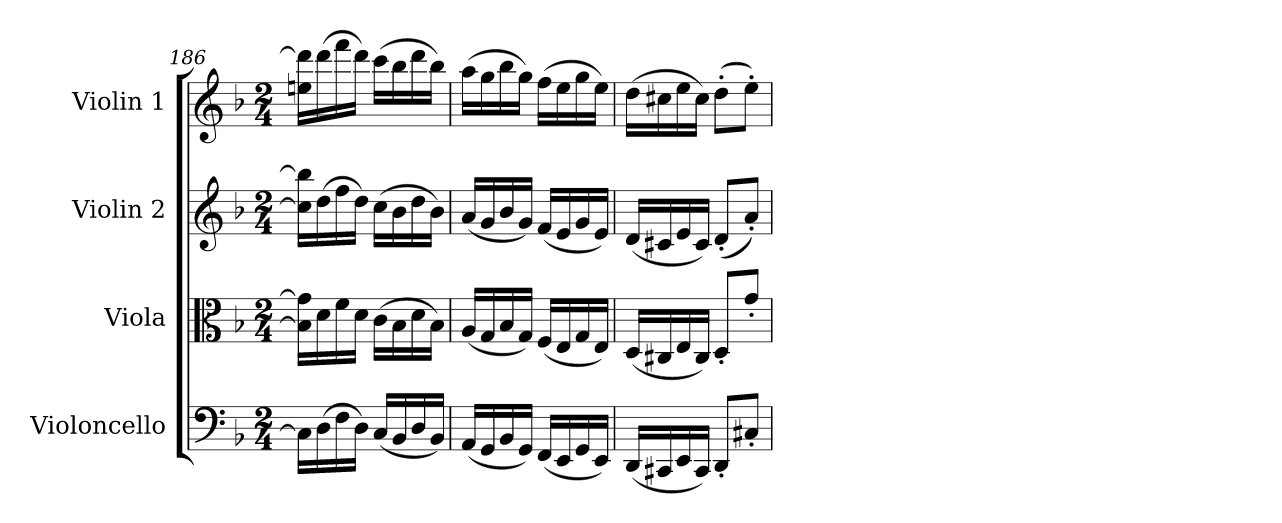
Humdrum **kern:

**kern	**kern	**kern	**kern
*part4	*part3	*part2	*part1
*staff4	*staff3	*staff2	*staff1
*I"Violoncello	*I"Viola	*I"Violin 2	*I"Violin 1
*I'Vc	*I'Vla	*I'Vln	*I'Vln
*clefF4	*clefC3	*clefG2	*clefG2
*k[b-]	*k[b-]	*k[b-]	*k[b-]
*M2/4	*M2/4	*M2/4	*M2/4
=186	=186	=186	=186
16C\LL]	16B-\] 16g\]LL	16cc\] 16bb-\]LL	16een\ 16ddd\]LL
(16D\	16d\	(16dd\	(16ddd\
16F\	16f\	16ff\	16fff\
16D\JJ)	16d\JJ	16dd\JJ)	16ddd\JJ)
(16C/LL	(16c\LL	(16cc\LL	(16ccc\LL
16BB-/	16B-\	16b-\	16bb-\
16D/	16d\	16dd\	16ddd\
16BB-/JJ)	16B-\JJ)	16b-\JJ)	16bb-\JJ)
!!LO:LB:g=z
=187	=187	=187	=187
(16AA/LL	(16A/LL	(16a/LL	(16aa\LL
16GG/	16G/	16g/	16gg\
16BB-/	16B-/	16b-/	16bb-\
16GG/JJ)	16G/JJ)	16g/JJ)	16gg\JJ)
(16FF/LL	(16F/LL	(16f/LL	(16ff\LL
16EE/	16E/	16e/	16ee\
16GG/	16G/	16g/	16gg\
16EE/JJ)	16E/JJ)	16e/JJ)	16ee\JJ)
=188	=188	=188	=188
(16DD/LL	(16D/LL	(16d/LL	(16dd\LL
16CC#X/	16C#X/	16c#X/	16cc#X\
16EE/	16E/	16e/	16ee\
16CC#/JJ)	16C#/JJ)	16c#/JJ)	16cc#\JJ)
8DD'/L	8D'/L	(8d'/L	(8dd'\L
8C#X'/J	8g'/J	8a'/J)	8ee'\J)
=	=	=	=
*-	*-	*-	*-
